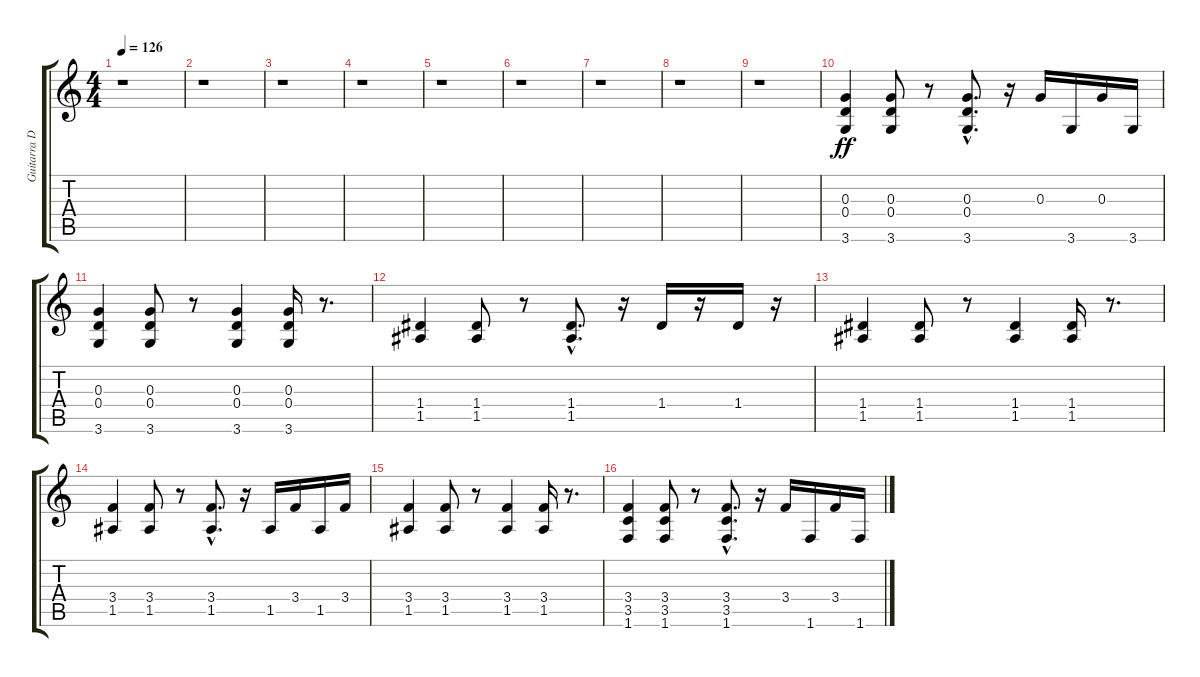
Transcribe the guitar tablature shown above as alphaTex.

\track ("Guitarra Dist. ( Ritmica )" "Guitarra D") {instrument distortionguitar}
\staff {score tabs}
\tuning (E4 B3 G3 D3 A2 E2) {hide}
\ts (4 4)
\tempo 126
\clef g2
\ks c
r.1{dy f} |
r.1 |
r.1 |
r.1 |
r.1 |
r.1 |
r.1 |
r.1 |
r.1 |
(0.3 0.4 3.6).4{dy ff} (0.3 0.4 3.6).8 r.8 (0.3{hac} 0.4{hac} 3.6{hac}).8{d} r.16 0.3.16 3.6.16 0.3.16 3.6.16 |
(0.3 0.4 3.6).4 (0.3 0.4 3.6).8 r.8 (0.3 0.4 3.6).4 (0.3 0.4 3.6).16 r.8{d} |
(1.4 1.5).4 (1.4 1.5).8 r.8 (1.4{hac} 1.5{hac}).8{d} r.16 1.4.16 r.16 1.4.16 r.16 |
(1.4 1.5).4 (1.4 1.5).8 r.8 (1.4 1.5).4 (1.4 1.5).16 r.8{d} |
(3.4 1.5).4 (3.4 1.5).8 r.8 (3.4{hac} 1.5{hac}).8{d} r.16 1.5.16 3.4.16 1.5.16 3.4.16 |
(3.4 1.5).4 (3.4 1.5).8 r.8 (3.4 1.5).4 (3.4 1.5).16 r.8{d} |
(3.4 3.5 1.6).4 (3.4 3.5 1.6).8 r.8 (3.4{hac} 3.5{hac} 1.6{hac}).8{d} r.16 3.4.16 1.6.16 3.4.16 1.6.16
